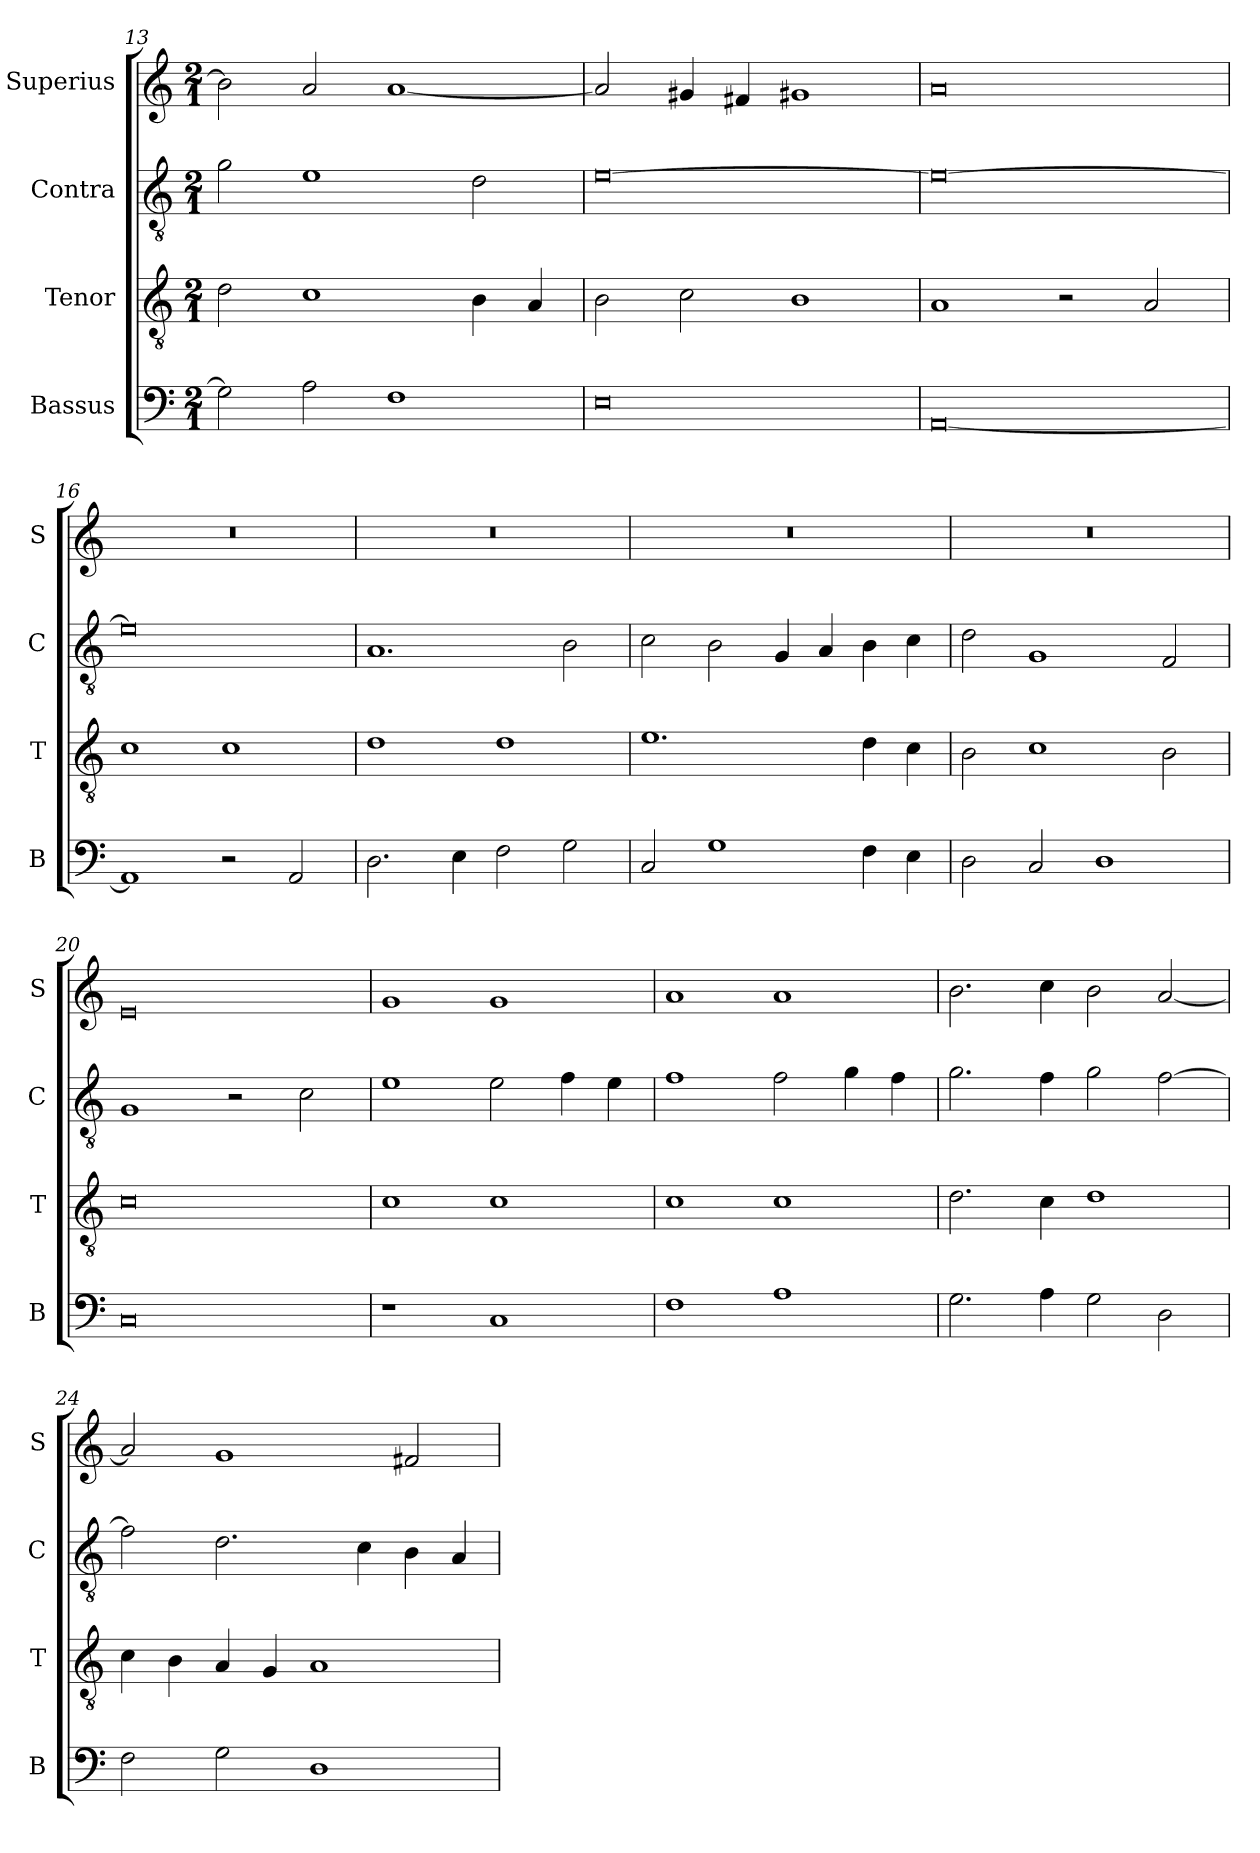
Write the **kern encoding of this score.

**kern	**kern	**kern	**kern
*part4	*part3	*part2	*part1
*staff4	*staff3	*staff2	*staff1
*I"Bassus	*I"Tenor	*I"Contra	*I"Superius
*I'B	*I'T	*I'C	*I'S
*clefF4	*clefGv2	*clefGv2	*clefG2
*k[]	*k[]	*k[]	*k[]
*M2/1	*M2/1	*M2/1	*M2/1
=13	=13	=13	=13
2G\]	2d\	2g\	2b\]
2A\	1c	1e	2a/
1F	.	.	[1a
.	4B\	2d\	.
.	4A/	.	.
=14	=14	=14	=14
0E	2B\	[0e	2a/]
.	2c\	.	4g#X/
.	.	.	4f#X/
.	1B	.	1g#X
=15	=15	=15	=15
[0AA	1A	0e_	0a
.	2r	.	.
.	2A/	.	.
=16	=16	=16	=16
1AA]	1c	0e]	0r
2r	1c	.	.
2AA/	.	.	.
=17	=17	=17	=17
2.D\	1d	1.A	0r
4E\	.	.	.
2F\	1d	.	.
2G\	.	2B\	.
=18	=18	=18	=18
2C/	1.e	2c\	0r
1G	.	2B\	.
.	.	4G/	.
.	.	4A/	.
4F\	4d\	4B\	.
4E\	4c\	4c\	.
=19	=19	=19	=19
2D\	2B\	2d\	0r
2C/	1c	1G	.
1D	.	.	.
.	2B\	2F/	.
=20	=20	=20	=20
0C	0c	1G	0e
.	.	2r	.
.	.	2c\	.
=21	=21	=21	=21
1r	1c	1e	1g
1C	1c	2e\	1g
.	.	4f\	.
.	.	4e\	.
=22	=22	=22	=22
1F	1c	1f	1a
1A	1c	2f\	1a
.	.	4g\	.
.	.	4f\	.
=23	=23	=23	=23
2.G\	2.d\	2.g\	2.b\
4A\	4c\	4f\	4cc\
2G\	1d	2g\	2b\
2D\	.	[2f\	[2a/
=24	=24	=24	=24
2F\	4c\	2f\]	2a/]
.	4B\	.	.
2G\	4A/	2.d\	1g
.	4G/	.	.
1D	1A	.	.
.	.	4c\	.
.	.	4B\	2f#X/
.	.	4A/	.
=	=	=	=
*-	*-	*-	*-
